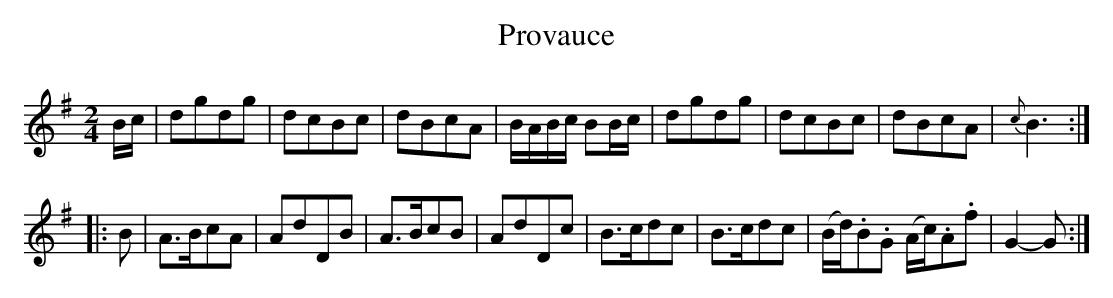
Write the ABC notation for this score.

X:1
T:Provauce
M:2/4
L:1/8
K:G
B/c/|\
dgdg| dcBc| dBcA| B/A/B/c/ BB/c/| dgdg| dcBc| dBcA| {c}B3:|
|:B|\
A>BcA| AdDB| A>BcB| AdDc| \
B>cdc| B>cdc| (B/d/).B.G (A/c/).A.f| G2-G:|
